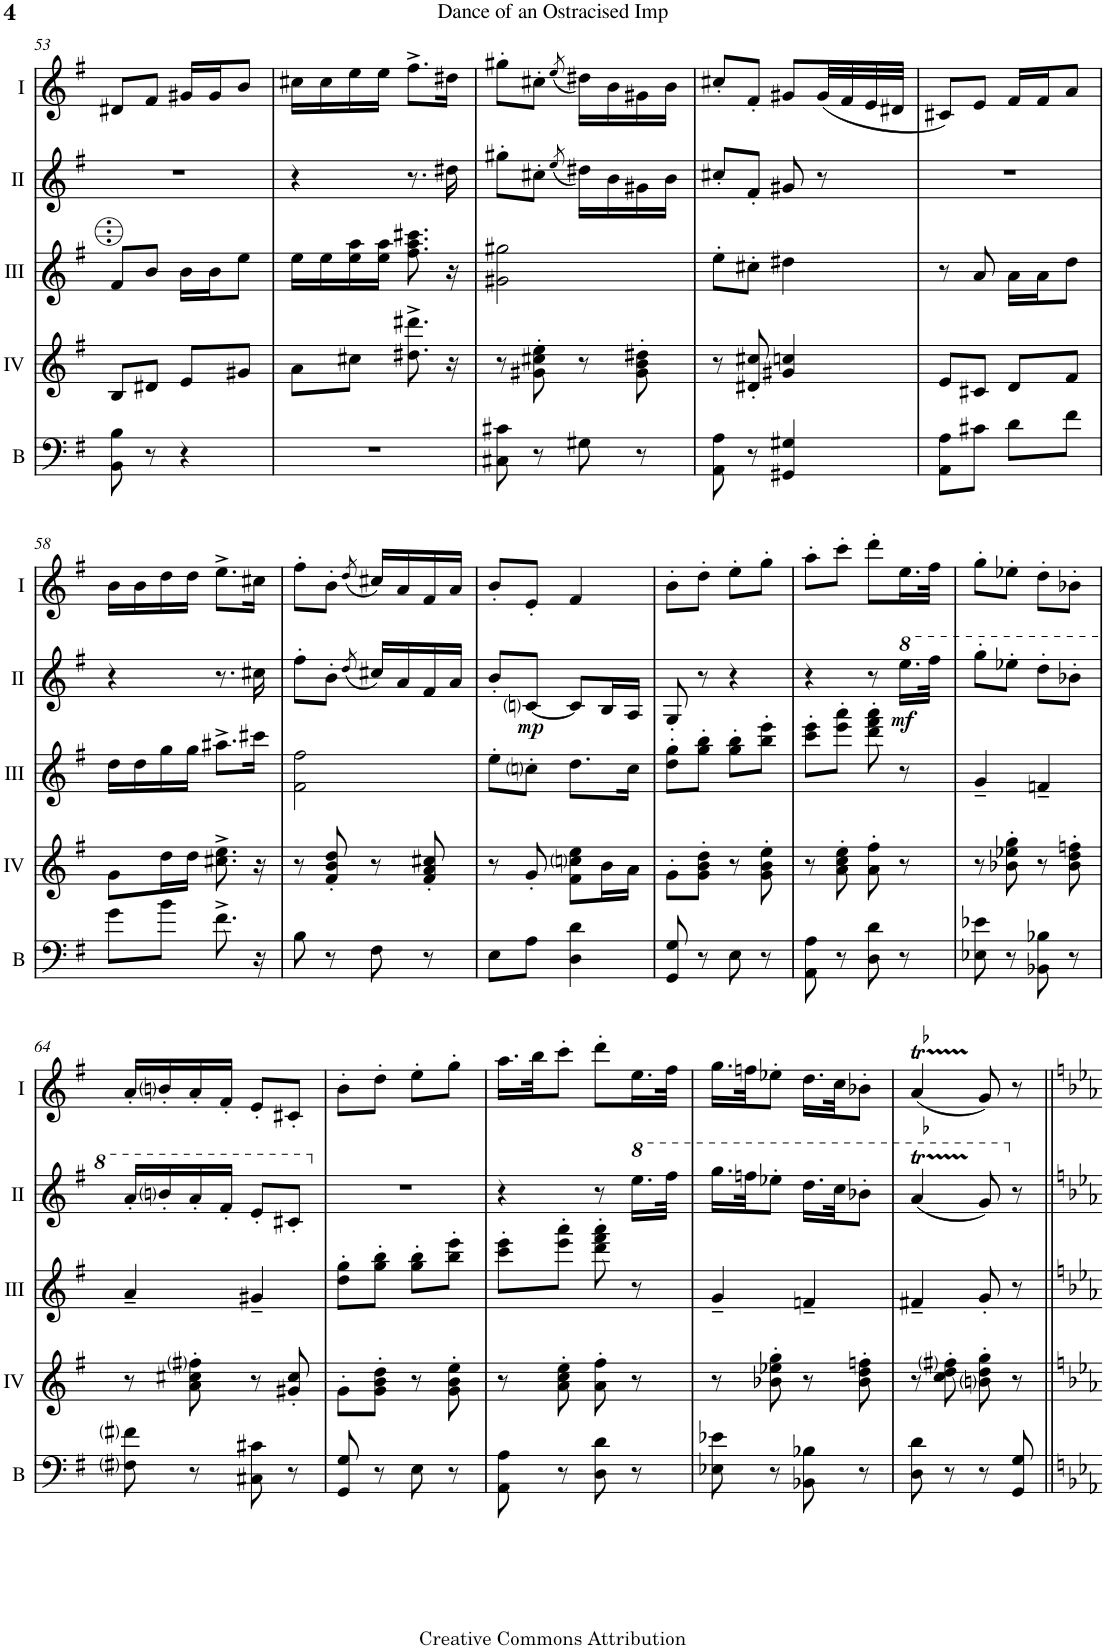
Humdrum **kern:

**kern	**kern	**kern	**kern	**dynam	**kern
*part5	*part4	*part3	*part2	*part2	*part1
*staff5	*staff4	*staff3	*staff2	*staff2	*staff1
*I"Bass	*I"Acc. 4	*I"Acc. 3	*I"Acc. 2	*	*I"Acc. 1
*I'B	*	*	*	*	*
!!LO:PB:g=z
*clefF4	*clefG2	*clefG2	*clefG2	*	*clefG2
*Trd7c12	*Trd7c12	*Trd7c12	*	*	*
*k[f#]	*k[f#]	*k[f#]	*k[f#]	*	*k[f#]
*M2/4	*M2/4	*M2/4	*M2/4	*	*M2/4
=53	=53	=53	=53	=53	=53
8BB\ 8B\	8B/L	8f#/L	2r	.	8d#X/L
8r	8d#X/J	8b/J	.	.	8f#/J
4r	8e/L	16b\LL	.	.	16g#X/LL
.	.	16b\J	.	.	16g#/J
.	8g#X/J	8ee\J	.	.	8b/J
=54	=54	=54	=54	=54	=54
2r	8a\L	16ee\LL	4r	.	16cc#X\LL
.	.	16ee\	.	.	16cc#\
.	8cc#X\J	16ee\ 16aa\	.	.	16ee\
.	.	16ee\ 16aa\JJ	.	.	16ee\JJ
.	8.dd#X\^ 8.ddd#X\^	8.ff#\ 8.aa\ 8.ccc#X\	8.r	.	8.ff#^\L
.	16r	16r	16dd#X\	.	16dd#X\Jk
=55	=55	=55	=55	=55	=55
8C#X\ 8c#X\	8r	2g#X\ 2gg#X\	8gg#X'\L	.	8gg#X'\L
8r	8g#X\' 8cc#X\' 8ee\'	.	8cc#X'\J	.	8cc#X'\J
.	.	.	(8qee/	.	(8qee/
8G#X\	8r	.	16dd#X\LL)	.	16dd#X\LL)
.	.	.	16b\	.	16b\
8r	8g#\' 8b\' 8dd#X\'	.	16g#X\	.	16g#X\
.	.	.	16b\JJ	.	16b\JJ
=56	=56	=56	=56	=56	=56
8AA\ 8A\	8r	8ee'\L	8cc#X'/L	.	8cc#X'/L
8r	8d#X/' 8cc#X/'	8cc#X'\J	8f#'/J	.	8f#'/J
4GG#X/ 4G#X/	4g#X/ 4ccn/	4dd#X\	8g#X/	.	8g#X/L
.	.	.	8r	.	(32g#/LL
.	.	.	.	.	32f#/
.	.	.	.	.	32e/
.	.	.	.	.	32d#X/JJJ
=57	=57	=57	=57	=57	=57
8AA\ 8A\L	8e/L	8r	2r	.	8c#X/L)
8c#X\J	8c#X/J	8a/	.	.	8e/J
8d\L	8d/L	16a\LL	.	.	16f#/LL
.	.	16a\J	.	.	16f#/J
8f#\J	8f#/J	8dd\J	.	.	8a/J
!!LO:LB:g=z
=58	=58	=58	=58	=58	=58
8g\L	8g\L	16dd\LL	4r	.	16b\LL
.	.	16dd\	.	.	16b\
8b\J	16dd\L	16gg\	.	.	16dd\
.	16dd\JJ	16gg\JJ	.	.	16dd\JJ
8.f#^\	8.cc#X\^ 8.ee\^	8.aa#X^\L	8.r	.	8.ee^\L
16r	16r	16ccc#X\Jk	16cc#X\	.	16cc#X\Jk
=59	=59	=59	=59	=59	=59
8B\	8r	2f#\ 2ff#\	8ff#'\L	.	8ff#'\L
8r	8f#/' 8b/' 8dd/'	.	8b'\J	.	8b'\J
.	.	.	(8qdd/	.	(8qdd/
8F#\	8r	.	16cc#X/LL)	.	16cc#X/LL)
.	.	.	16a/	.	16a/
8r	8f#/' 8a/' 8cc#X/'	.	16f#/	.	16f#/
.	.	.	16a/JJ	.	16a/JJ
=60	=60	=60	=60	=60	=60
8E\L	8r	8ee'\L	8b'/L	.	8b'/L
!	!	!	!	!LO:DY:b	!
8A\J	8g'/	8ccni'\J	[8cni/J	mp	8e'/J
4D\ 4d\	8f#\ 8ccni\ 8ee\L	8.dd\L	8c/L]	.	4f#/
.	16b\L	.	16B/L	.	.
.	16a\JJ	16cc\Jk	16A/JJ	.	.
=61	=61	=61	=61	=61	=61
8GG/ 8G/	8g'\L	8dd\' 8gg\'L	8G'/	.	8b'\L
8r	8g\' 8b\' 8dd\'J	8gg\' 8bb\'J	8r	.	8dd'\J
8E\	8r	8gg\' 8bb\'L	4r	.	8ee'\L
8r	8g\' 8b\' 8ee\'	8bb\' 8eee\'J	.	.	8gg'\J
=62	=62	=62	=62	=62	=62
8AA\ 8A\	8r	8ccc\' 8eee\'L	4r	.	8aa'\L
8r	8a\' 8cc\' 8ee\'	8eee\' 8aaa\'J	.	.	8ccc'\J
8D\ 8d\	8a\' 8ff#\'	8ddd\' 8fff#\' 8aaa\'	8r	.	8ddd'\L
*	*	*	*8va	*	*
!	!	!	!	!LO:DY:b	!
8r	8r	8r	16.eee\LL	mf	16.ee\L
.	.	.	32fff#\JJk	.	32ff#\JJk
=63	=63	=63	=63	=63	=63
8E-X\ 8e-X\	8r	4g~/	8ggg'\L	.	8gg'\L
8r	8b-X\' 8ee-X\' 8gg\'	.	8eee-X'\J	.	8ee-X'\J
8BB-X\ 8B-X\	8r	4fn~/	8ddd'\L	.	8dd'\L
8r	8b-\' 8dd\' 8ffn\'	.	8bb-X'\J	.	8b-X'\J
!!LO:LB:g=z
=64	=64	=64	=64	=64	=64
8F#i\ 8f#i\	8r	4a~/	16aa'/LL	.	16a'/LL
.	.	.	16bbni'/	.	16bni'/
8r	8a\' 8cc#X\' 8ff#i\'	.	16aa'/	.	16a'/
.	.	.	16ff#'/JJ	.	16f#'/JJ
8C#X\ 8c#X\	8r	4g#X~/	8ee'/L	.	8e'/L
8r	8g#X/' 8cc#/'	.	8cc#X'/J	.	8c#X'/J
=65	=65	=65	=65	=65	=65
*	*	*	*X8va	*	*
8GG/ 8G/	8g'\L	8dd\' 8gg\'L	2r	.	8b'\L
8r	8g\' 8b\' 8dd\'J	8gg\' 8bb\'J	.	.	8dd'\J
8E\	8r	8gg\' 8bb\'L	.	.	8ee'\L
8r	8g\' 8b\' 8ee\'	8bb\' 8eee\'J	.	.	8gg'\J
=66	=66	=66	=66	=66	=66
8AA\ 8A\	8r	8ccc\' 8eee\'L	4r	.	16.aa\LL
.	.	.	.	.	32bb\JK
8r	8a\' 8cc\' 8ee\'	8eee\' 8aaa\'J	.	.	8ccc'\J
8D\ 8d\	8a\' 8ff#\'	8ddd\' 8fff#\' 8aaa\'	8r	.	8ddd'\L
*	*	*	*8va	*	*
8r	8r	8r	16.eee\LL	.	16.ee\L
.	.	.	32fff#\JJk	.	32ff#\JJk
=67	=67	=67	=67	=67	=67
8E-X\ 8e-X\	8r	4g~/	16.ggg\LL	.	16.gg\LL
.	.	.	32fffn\JK	.	32ffn\JK
8r	8b-X\' 8ee-X\' 8gg\'	.	8eee-X'\J	.	8ee-X'\J
8BB-X\ 8B-X\	8r	4fn~/	16.ddd\LL	.	16.dd\LL
.	.	.	32ccc\JK	.	32cc\JK
8r	8b-\' 8dd\' 8ffn\'	.	8bb-X'\J	.	8b-X'\J
=68	=68	=68	=68	=68	=68
!	!	!	!	!	!LO:TX:a:t=♭
!	!	!	!LO:TX:a:t=♭	!	!
8D\ 8d\	8r	4f#X~/	(4aaT/	.	(4aT/
8r	8cc\' 8dd\' 8ff#i\'	.	.	.	.
8r	8bni\' 8dd\' 8gg\'	8g'/	8gg/)	.	8g/)
*	*	*	*X8va	*	*
8GG/ 8G/	8r	8r	8r	.	8r
=||	=||	=||	=||	=||	=||
*-	*-	*-	*-	*-	*-
